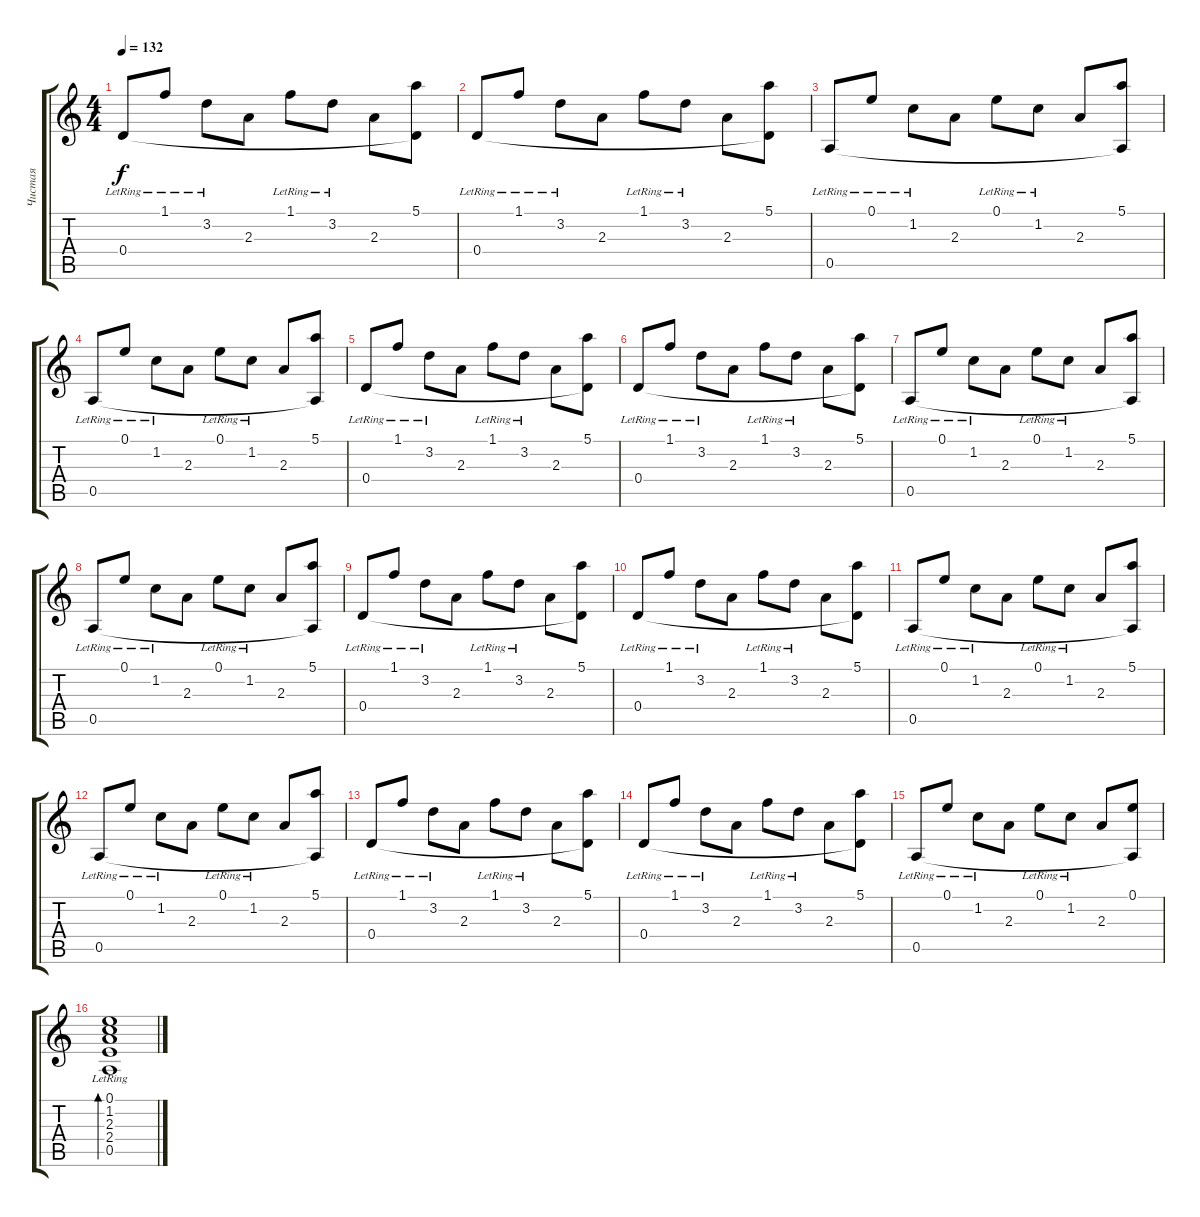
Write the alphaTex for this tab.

\track ("Чистая" "Чистая") {instrument acousticguitarsteel}
\staff {score tabs}
\tuning (E4 B3 G3 D3 A2 E2) {hide}
\ts (4 4)
\tempo 132
\clef g2
\ks c
0.4{lr}.8{dy f} 1.1{lr}.8 3.2{lr}.8 2.3.8 1.1{lr}.8 3.2{lr}.8 2.3.8 (5.1 0.4{t}).8 |
0.4{lr}.8 1.1{lr}.8 3.2{lr}.8 2.3.8 1.1{lr}.8 3.2{lr}.8 2.3.8 (5.1 0.4{t}).8 |
0.5{lr}.8 0.1{lr}.8 1.2{lr}.8 2.3.8 0.1{lr}.8 1.2{lr}.8 2.3.8 (5.1 0.5{t}).8 |
0.5{lr}.8 0.1{lr}.8 1.2{lr}.8 2.3.8 0.1{lr}.8 1.2{lr}.8 2.3.8 (5.1 0.5{t}).8 |
0.4{lr}.8 1.1{lr}.8 3.2{lr}.8 2.3.8 1.1{lr}.8 3.2{lr}.8 2.3.8 (5.1 0.4{t}).8 |
0.4{lr}.8 1.1{lr}.8 3.2{lr}.8 2.3.8 1.1{lr}.8 3.2{lr}.8 2.3.8 (5.1 0.4{t}).8 |
0.5{lr}.8 0.1{lr}.8 1.2{lr}.8 2.3.8 0.1{lr}.8 1.2{lr}.8 2.3.8 (5.1 0.5{t}).8 |
0.5{lr}.8 0.1{lr}.8 1.2{lr}.8 2.3.8 0.1{lr}.8 1.2{lr}.8 2.3.8 (5.1 0.5{t}).8 |
0.4{lr}.8 1.1{lr}.8 3.2{lr}.8 2.3.8 1.1{lr}.8 3.2{lr}.8 2.3.8 (5.1 0.4{t}).8 |
0.4{lr}.8 1.1{lr}.8 3.2{lr}.8 2.3.8 1.1{lr}.8 3.2{lr}.8 2.3.8 (5.1 0.4{t}).8 |
0.5{lr}.8 0.1{lr}.8 1.2{lr}.8 2.3.8 0.1{lr}.8 1.2{lr}.8 2.3.8 (5.1 0.5{t}).8 |
0.5{lr}.8 0.1{lr}.8 1.2{lr}.8 2.3.8 0.1{lr}.8 1.2{lr}.8 2.3.8 (5.1 0.5{t}).8 |
0.4{lr}.8 1.1{lr}.8 3.2{lr}.8 2.3.8 1.1{lr}.8 3.2{lr}.8 2.3.8 (5.1 0.4{t}).8 |
0.4{lr}.8 1.1{lr}.8 3.2{lr}.8 2.3.8 1.1{lr}.8 3.2{lr}.8 2.3.8 (5.1 0.4{t}).8 |
0.5{lr}.8 0.1{lr}.8 1.2{lr}.8 2.3.8 0.1{lr}.8 1.2{lr}.8 2.3.8 (0.1 0.5{t}).8 |
(0.1 1.2 2.3 2.4 0.5{lr}).1{bd 120}
